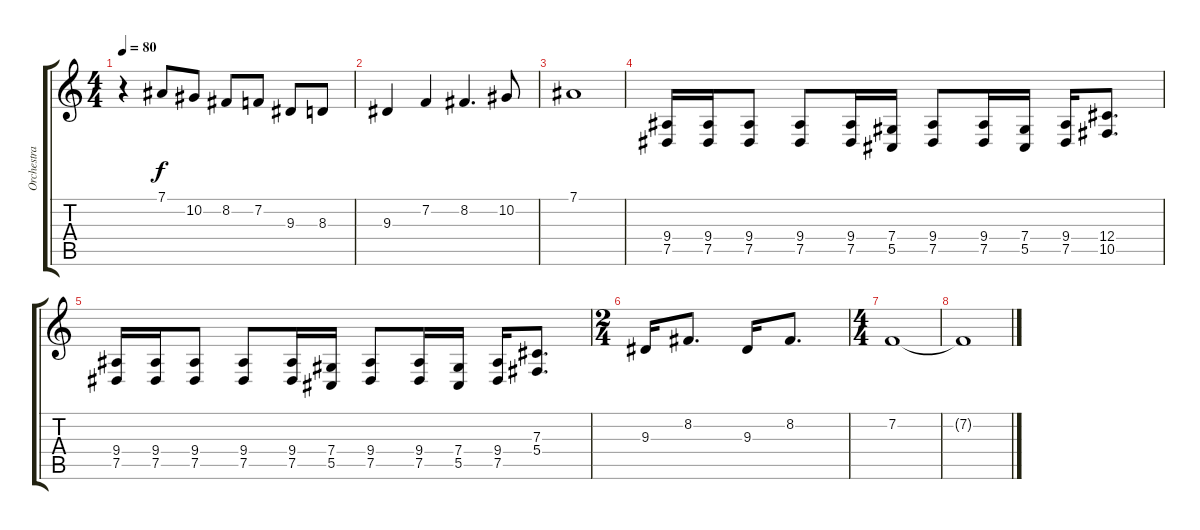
\track ("Orchestra" "Orchestra") {instrument stringensemble1}
\staff {score tabs}
\tuning (Eb4 Bb3 Gb3 Db3 Ab2 Eb2) {hide}
\ts (4 4)
\tempo 80
\clef g2
\ks c
r.4{dy f} 7.1.8 10.2.8 8.2.8 7.2.8 9.3.8 8.3.8 |
9.3.4 7.2.4 8.2.4{d} 10.2.8 |
7.1.1 |
(9.4 7.5).16 (9.4 7.5).16 (9.4 7.5).8 (9.4 7.5).8 (9.4 7.5).16 (7.4 5.5).16 (9.4 7.5).8 (9.4 7.5).16 (7.4 5.5).16 (9.4 7.5).16 (12.4 10.5).8{d} |
(9.4 7.5).16 (9.4 7.5).16 (9.4 7.5).8 (9.4 7.5).8 (9.4 7.5).16 (7.4 5.5).16 (9.4 7.5).8 (9.4 7.5).16 (7.4 5.5).16 (9.4 7.5).16 (7.3 5.4).8{d} |
\ts (2 4)
9.3.16 8.2.8{d} 9.3.16 8.2.8{d} |
\ts (4 4)
7.2.1 |
7.2{t}.1
